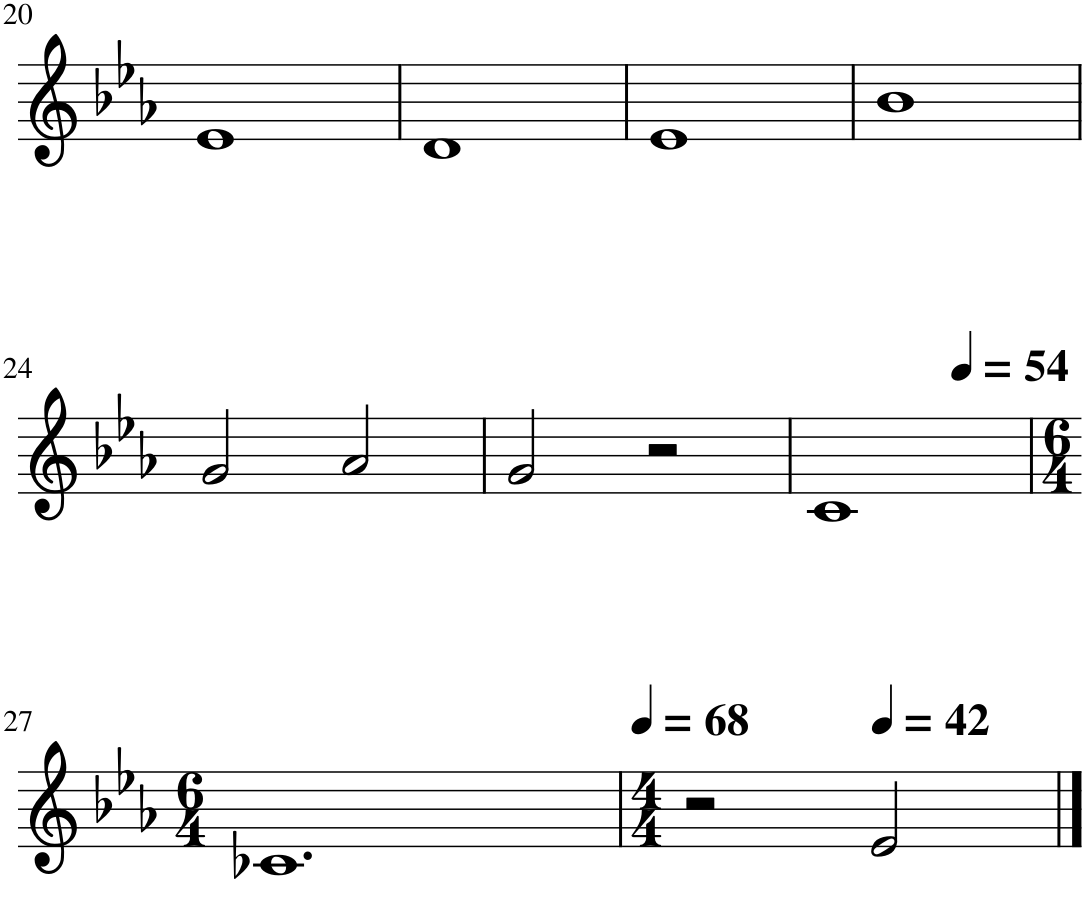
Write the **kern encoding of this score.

**kern
*part1
*staff1
*I"Mezzo-soprano
*I'Mzs.
!!LO:PB:g=z
*clefG2
*k[b-e-a-]
*M4/4
=20
1e-
=21
1d
=22
1e-
=23
1b-
!!LO:LB:g=z
=24
2g/
2a-/
=25
2g/
2r
=26
*^
1c	4ryy
*MM54	*
.	2.ryy
*v	*v
!!LO:LB:g=z
=27
*M6/4
1.c-X
=28
*M4/4
*MM68
2r
*MM42
2e-/
==
*-
